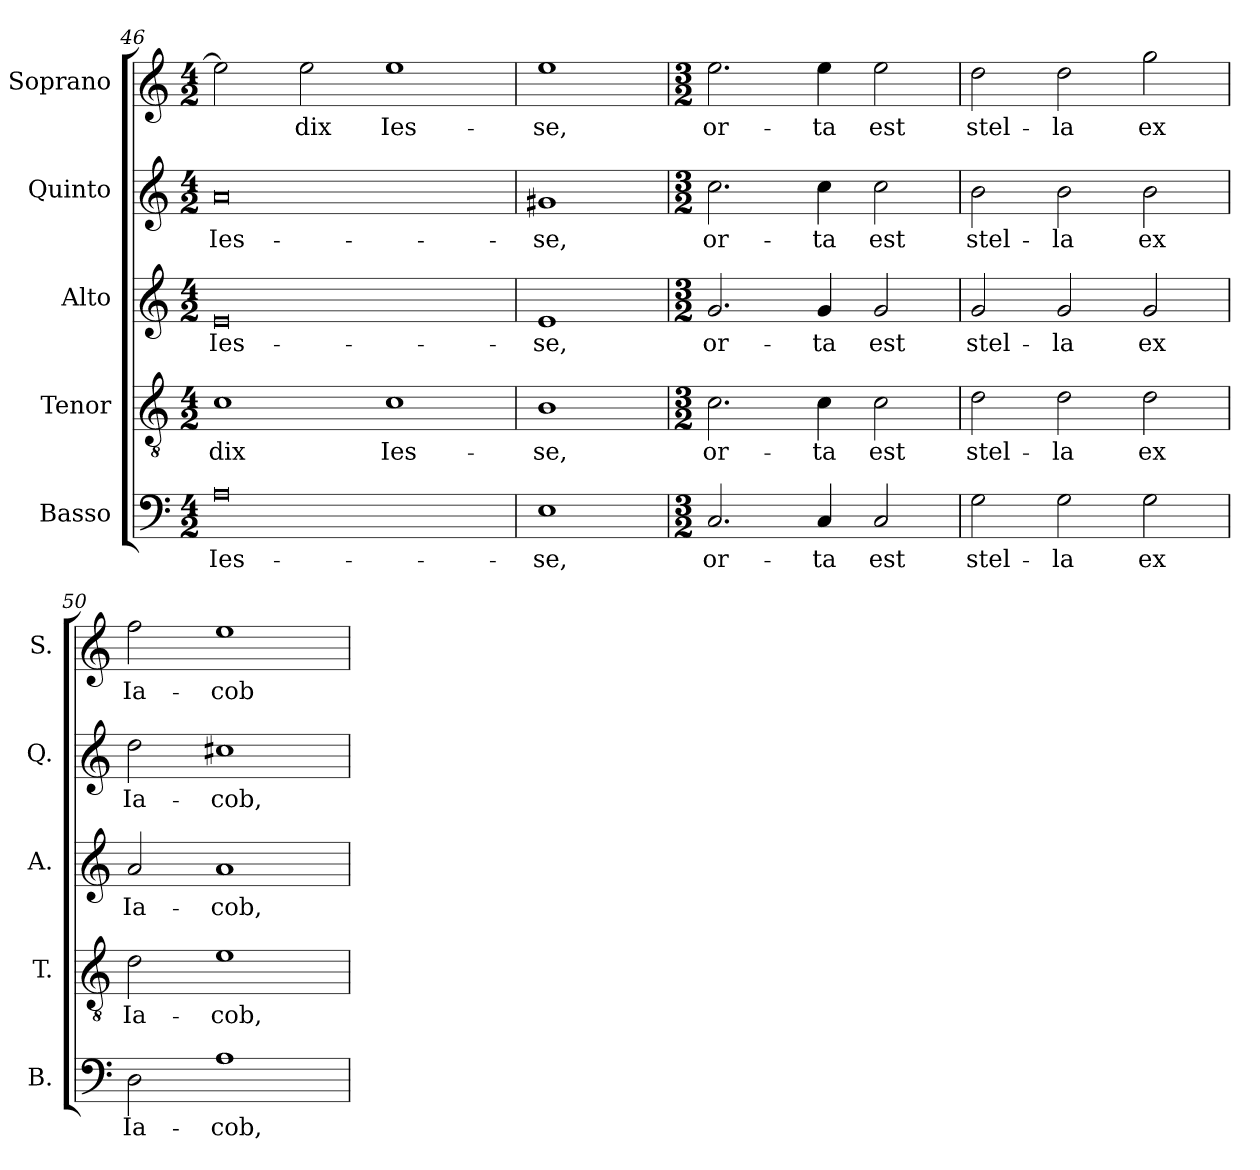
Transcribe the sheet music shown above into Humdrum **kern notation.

**kern	**text	**kern	**text	**kern	**text	**kern	**text	**kern	**text
*part5	*part5	*part4	*part4	*part3	*part3	*part2	*part2	*part1	*part1
*staff5	*staff5	*staff4	*staff4	*staff3	*staff3	*staff2	*staff2	*staff1	*staff1
*I"Basso	*	*I"Tenor	*	*I"Alto	*	*I"Quinto	*	*I"Soprano	*
*I'B.	*	*I'T.	*	*I'A.	*	*I'Q.	*	*I'S.	*
*clefF4	*	*clefGv2	*	*clefG2	*	*clefG2	*	*clefG2	*
*	*	*ITrd7c12	*	*	*	*	*	*	*
*k[]	*	*k[]	*	*k[]	*	*k[]	*	*k[]	*
*C:	*	*C:	*	*C:	*	*C:	*	*C:	*
*M4/2	*	*M4/2	*	*M4/2	*	*M4/2	*	*M4/2	*
=46	=46	=46	=46	=46	=46	=46	=46	=46	=46
!	!LO:LY:b:color=#000000	!	!	!	!	!	!	!	!
!	!	!	!LO:LY:b:color=#000000	!	!	!	!	!	!
!	!	!	!	!	!LO:LY:b:color=#000000	!	!	!	!
!	!	!	!	!	!	!	!LO:LY:b:color=#000000	!	!
0Ai	Ies-	1Ci	-dix	0ei	Ies-	0ai	Ies-	2eei\]	.
!	!	!	!	!	!	!	!	!	!LO:LY:b:color=#000000
.	.	.	.	.	.	.	.	2eei\	-dix
!	!	!	!LO:LY:b:color=#000000	!	!	!	!	!	!
!	!	!	!	!	!	!	!	!	!LO:LY:b:color=#000000
.	.	1Ci	Ies-	.	.	.	.	1eei	Ies-
=47	=47	=47	=47	=47	=47	=47	=47	=47	=47
!	!LO:LY:b:color=#000000	!	!	!	!	!	!	!	!
!	!	!	!LO:LY:b:color=#000000	!	!	!	!	!	!
!	!	!	!	!	!LO:LY:b:color=#000000	!	!	!	!
!	!	!	!	!	!	!	!LO:LY:b:color=#000000	!	!
!	!	!	!	!	!	!	!	!	!LO:LY:b:color=#000000
1Ei	-se,	1BBi	-se,	1ei	-se,	1g#Xi	-se,	1eei	-se,
=48	=48	=48	=48	=48	=48	=48	=48	=48	=48
*M3/2	*	*M3/2	*	*M3/2	*	*M3/2	*	*M3/2	*
!	!LO:LY:b:color=#000000	!	!	!	!	!	!	!	!
!	!	!	!LO:LY:b:color=#000000	!	!	!	!	!	!
!	!	!	!	!	!LO:LY:b:color=#000000	!	!	!	!
!	!	!	!	!	!	!	!LO:LY:b:color=#000000	!	!
!	!	!	!	!	!	!	!	!	!LO:LY:b:color=#000000
2.Ci/	or-	2.Ci\	or-	2.gi/	or-	2.cci\	or-	2.eei\	or-
!	!LO:LY:b:color=#000000	!	!	!	!	!	!	!	!
!	!	!	!LO:LY:b:color=#000000	!	!	!	!	!	!
!	!	!	!	!	!LO:LY:b:color=#000000	!	!	!	!
!	!	!	!	!	!	!	!LO:LY:b:color=#000000	!	!
!	!	!	!	!	!	!	!	!	!LO:LY:b:color=#000000
4Ci/	-ta	4Ci\	-ta	4gi/	-ta	4cci\	-ta	4eei\	-ta
!	!LO:LY:b:color=#000000	!	!	!	!	!	!	!	!
!	!	!	!LO:LY:b:color=#000000	!	!	!	!	!	!
!	!	!	!	!	!LO:LY:b:color=#000000	!	!	!	!
!	!	!	!	!	!	!	!LO:LY:b:color=#000000	!	!
!	!	!	!	!	!	!	!	!	!LO:LY:b:color=#000000
2Ci/	est	2Ci\	est	2gi/	est	2cci\	est	2eei\	est
=49	=49	=49	=49	=49	=49	=49	=49	=49	=49
!	!LO:LY:b:color=#000000	!	!	!	!	!	!	!	!
!	!	!	!LO:LY:b:color=#000000	!	!	!	!	!	!
!	!	!	!	!	!LO:LY:b:color=#000000	!	!	!	!
!	!	!	!	!	!	!	!LO:LY:b:color=#000000	!	!
!	!	!	!	!	!	!	!	!	!LO:LY:b:color=#000000
2Gi\	stel-	2Di\	stel-	2gi/	stel-	2bi\	stel-	2ddi\	stel-
!	!LO:LY:b:color=#000000	!	!	!	!	!	!	!	!
!	!	!	!LO:LY:b:color=#000000	!	!	!	!	!	!
!	!	!	!	!	!LO:LY:b:color=#000000	!	!	!	!
!	!	!	!	!	!	!	!LO:LY:b:color=#000000	!	!
!	!	!	!	!	!	!	!	!	!LO:LY:b:color=#000000
2Gi\	-la	2Di\	-la	2gi/	-la	2bi\	-la	2ddi\	-la
!	!LO:LY:b:color=#000000	!	!	!	!	!	!	!	!
!	!	!	!LO:LY:b:color=#000000	!	!	!	!	!	!
!	!	!	!	!	!LO:LY:b:color=#000000	!	!	!	!
!	!	!	!	!	!	!	!LO:LY:b:color=#000000	!	!
!	!	!	!	!	!	!	!	!	!LO:LY:b:color=#000000
2Gi\	ex	2Di\	ex	2gi/	ex	2bi\	ex	2ggi\	ex
=50	=50	=50	=50	=50	=50	=50	=50	=50	=50
!	!LO:LY:b:color=#000000	!	!	!	!	!	!	!	!
!	!	!	!LO:LY:b:color=#000000	!	!	!	!	!	!
!	!	!	!	!	!LO:LY:b:color=#000000	!	!	!	!
!	!	!	!	!	!	!	!LO:LY:b:color=#000000	!	!
!	!	!	!	!	!	!	!	!	!LO:LY:b:color=#000000
2Di\	Ia-	2Di\	Ia-	2ai/	Ia-	2ddi\	Ia-	2ffi\	Ia-
!	!LO:LY:b:color=#000000	!	!	!	!	!	!	!	!
!	!	!	!LO:LY:b:color=#000000	!	!	!	!	!	!
!	!	!	!	!	!LO:LY:b:color=#000000	!	!	!	!
!	!	!	!	!	!	!	!LO:LY:b:color=#000000	!	!
!	!	!	!	!	!	!	!	!	!LO:LY:b:color=#000000
1Ai	-cob,	1Ei	-cob,	1ai	-cob,	1cc#Xi	-cob,	1eei	-cob
=	=	=	=	=	=	=	=	=	=
*-	*-	*-	*-	*-	*-	*-	*-	*-	*-
